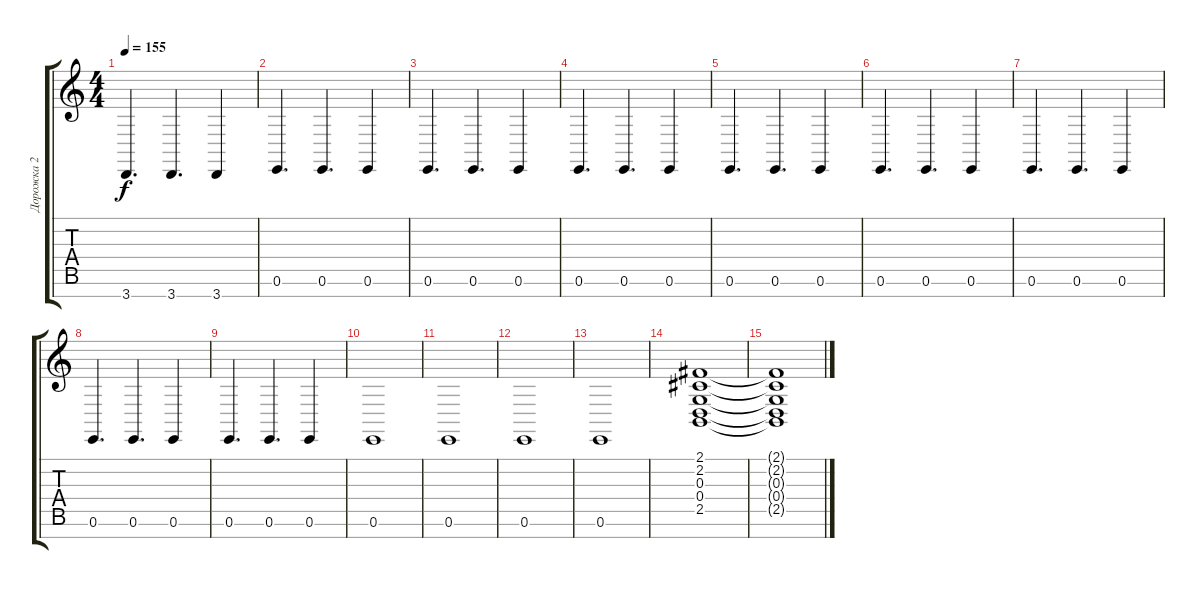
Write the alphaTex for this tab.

\track ("Дорожка 2" "Дорожка 2") {instrument acousticgrandpiano}
\staff {score tabs}
\tuning (E4 B3 G3 D3 A2 E2 B1) {hide}
\ts (4 4)
\tempo 155
\clef g2
\ks c
3.7.4{d dy f} 3.7.4{d} 3.7.4 |
0.6.4{d} 0.6.4{d} 0.6.4 |
0.6.4{d} 0.6.4{d} 0.6.4 |
0.6.4{d} 0.6.4{d} 0.6.4 |
0.6.4{d} 0.6.4{d} 0.6.4 |
0.6.4{d} 0.6.4{d} 0.6.4 |
0.6.4{d} 0.6.4{d} 0.6.4 |
0.6.4{d} 0.6.4{d} 0.6.4 |
0.6.4{d} 0.6.4{d} 0.6.4 |
0.6.1 |
0.6.1 |
0.6.1 |
0.6.1 |
(2.1 2.2 0.3 0.4 2.5).1 |
(2.1{t} 2.2{t} 0.3{t} 0.4{t} 2.5{t}).1
